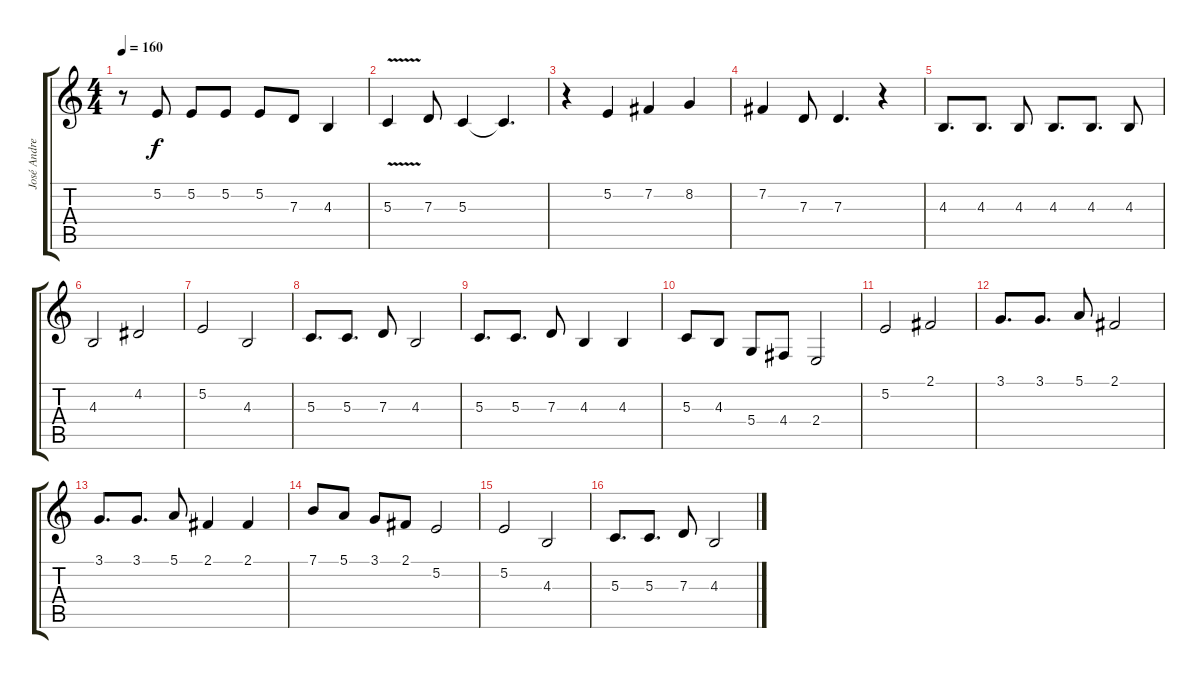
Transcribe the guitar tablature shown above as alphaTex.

\track ("José Andrea" "José Andre") {instrument lead2sawtooth}
\staff {score tabs}
\tuning (E4 B3 G3 D3 A2 E2) {hide}
\ts (4 4)
\tempo 160
\clef g2
\ks c
r.8{dy f} 5.2.8 5.2.8 5.2.8 5.2.8 7.3.8 4.3.4 |
5.3{v}.4 7.3.8 5.3.4 5.3{t}.4{d} |
r.4 5.2.4 7.2.4 8.2.4 |
7.2.4 7.3.8 7.3.4{d} r.4 |
4.3.8{d} 4.3.8{d} 4.3.8 4.3.8{d} 4.3.8{d} 4.3.8 |
4.3.2 4.2.2 |
5.2.2 4.3.2 |
5.3.8{d} 5.3.8{d} 7.3.8 4.3.2 |
5.3.8{d} 5.3.8{d} 7.3.8 4.3.4 4.3.4 |
5.3.8 4.3.8 5.4.8 4.4.8 2.4.2 |
5.2.2 2.1.2 |
3.1.8{d} 3.1.8{d} 5.1.8 2.1.2 |
3.1.8{d} 3.1.8{d} 5.1.8 2.1.4 2.1.4 |
7.1.8 5.1.8 3.1.8 2.1.8 5.2.2 |
5.2.2 4.3.2 |
5.3.8{d} 5.3.8{d} 7.3.8 4.3.2
